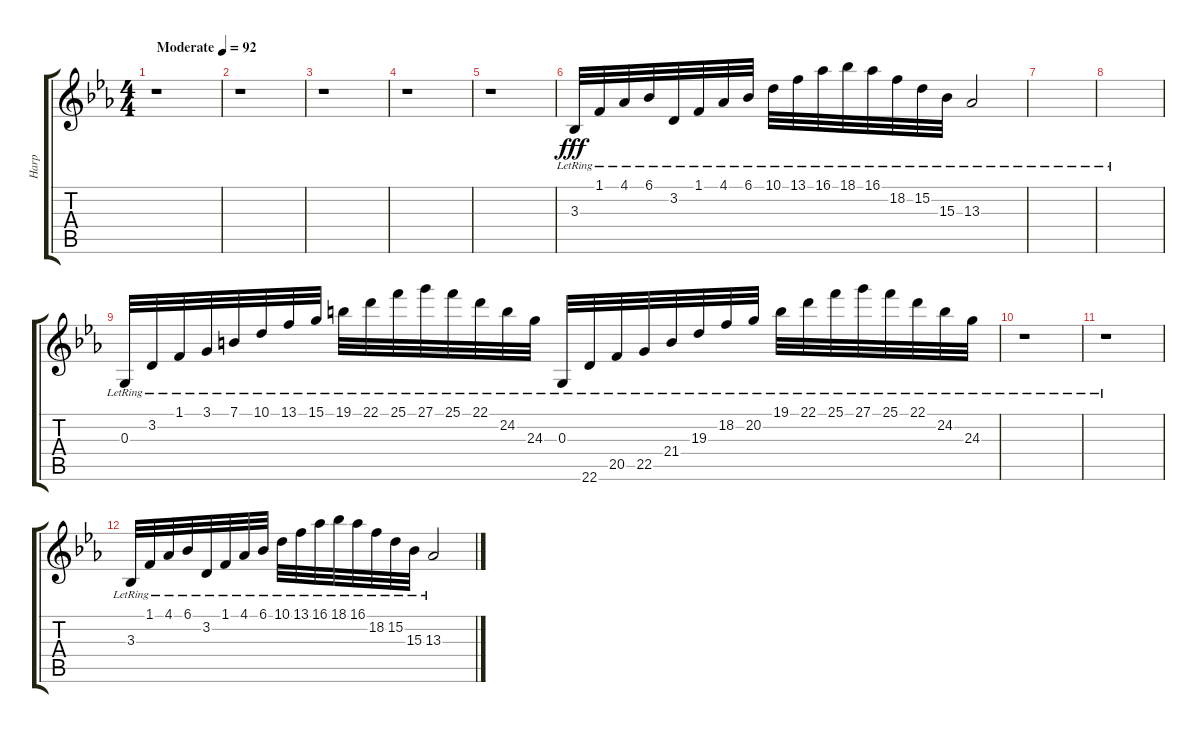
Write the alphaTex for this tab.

\track ("Harp" "Harp") {instrument orchestralharp}
\staff {score tabs}
\tuning (E4 B3 G3 D3 A2 E2) {hide}
\ts (4 4)
\tempo (92 "Moderate")
\clef g2
\ks eb
r.1{dy fff instrument orchestralharp} |
r.1 |
r.1 |
r.1 |
r.1 |
3.3{lr}.32 1.1{lr}.32 4.1{lr}.32 6.1{lr}.32 3.2{lr}.32 1.1{lr}.32 4.1{lr}.32 6.1{lr}.32 10.1{lr}.32 13.1{lr}.32 16.1{lr}.32 18.1{lr}.32 16.1{lr}.32 18.2{lr}.32 15.2{lr}.32 15.3{lr}.32 13.3{lr}.2 |
|
|
0.3{lr}.32 3.2{lr}.32 1.1{lr}.32 3.1{lr}.32 7.1{lr}.32 10.1{lr}.32 13.1{lr}.32 15.1{lr}.32 19.1{lr}.32 22.1{lr}.32 25.1{lr}.32 27.1{lr}.32 25.1{lr}.32 22.1{lr}.32 24.2{lr}.32 24.3{lr}.32 0.3{lr}.32 22.6{lr}.32 20.5{lr}.32 22.5{lr}.32 21.4{lr}.32 19.3{lr}.32 18.2{lr}.32 20.2{lr}.32 19.1{lr}.32 22.1{lr}.32 25.1{lr}.32 27.1{lr}.32 25.1{lr}.32 22.1{lr}.32 24.2{lr}.32 24.3{lr}.32 |
r.1 |
r.1 |
3.3{lr}.32 1.1{lr}.32 4.1{lr}.32 6.1{lr}.32 3.2{lr}.32 1.1{lr}.32 4.1{lr}.32 6.1{lr}.32 10.1{lr}.32 13.1{lr}.32 16.1{lr}.32 18.1{lr}.32 16.1{lr}.32 18.2{lr}.32 15.2{lr}.32 15.3{lr}.32 13.3{lr}.2
